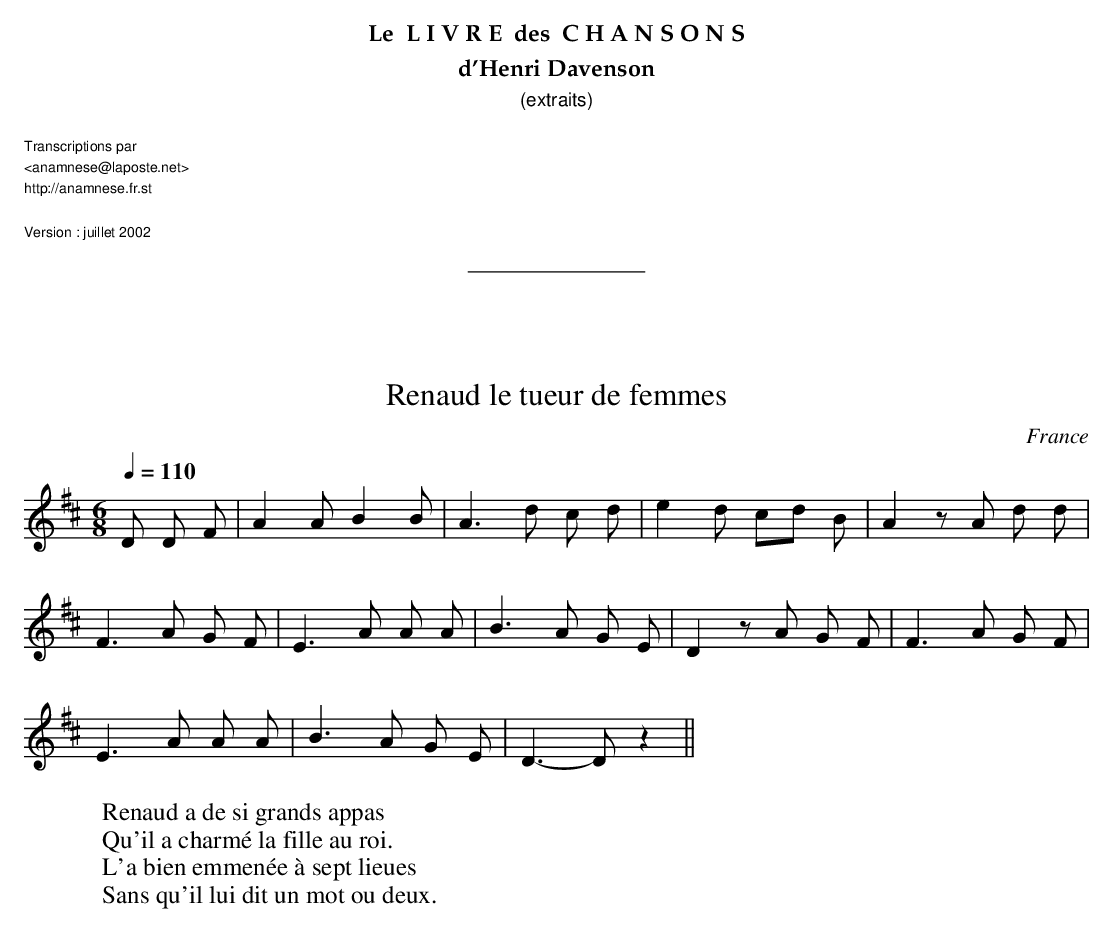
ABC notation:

X:1
T:Renaud le tueur de femmes
O:France
M:6/8
L:1/8
Q:1/4=110
K:D
D D F | A2 A B2 B | A3 d c d | e2 d c-d B | A2 z A d d |
F3 A G F | E3 A A A | B3 A G E | D2 z A G F | F3 A G F |
 E3 A A A | B3 A G E | D3-D z2 ||
W:Renaud a de si grands appas
W:Qu'il a charmé la fille au roi.
W:L'a bien emmenée à sept lieues
W:Sans qu'il lui dit un mot ou deux.
